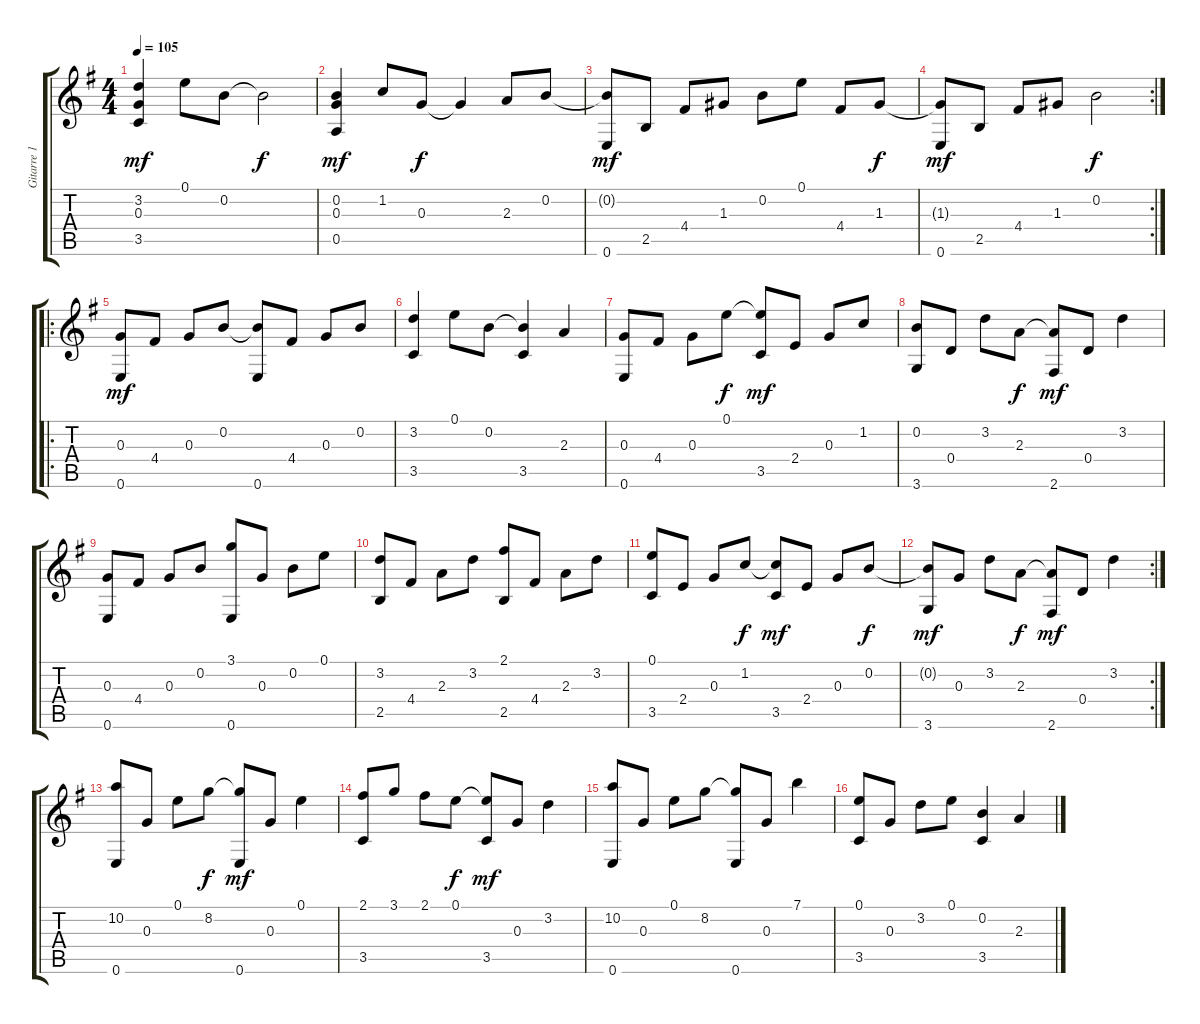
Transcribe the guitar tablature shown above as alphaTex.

\track ("Gitarre 1" "Gitarre 1") {instrument acousticguitarsteel}
\staff {score tabs}
\tuning (E4 B3 G3 D3 A2 E2) {hide}
\ts (4 4)
\tempo 105
\clef g2
\ks g
(3.2 0.3 3.5).4{dy mf instrument acousticguitarsteel} 0.1.8 0.2.8 0.2{t}.2{dy f} |
(0.2 0.3 0.5).4{dy mf} 1.2.8 0.3.8{dy f} 0.3{t}.4 2.3.8 0.2.8 |
(0.2{t} 0.6).8{dy mf} 2.5.8 4.4.8 1.3.8 0.2.8 0.1.8 4.4.8 1.3.8{dy f} |
\rc 2
(1.3{t} 0.6).8{dy mf} 2.5.8 4.4.8 1.3.8 0.2.2{dy f} |
\ro
(0.3 0.6).8{dy mf} 4.4.8 0.3.8 0.2.8 (0.2{t} 0.6).8 4.4.8 0.3.8 0.2.8 |
(3.2 3.5).4 0.1.8 0.2.8 (0.2{t} 3.5).4 2.3.4 |
(0.3 0.6).8 4.4.8 0.3.8 0.1.8{dy f} (0.1{t} 3.5).8{dy mf} 2.4.8 0.3.8 1.2.8 |
(0.2 3.6).8 0.4.8 3.2.8 2.3.8{dy f} (2.3{t} 2.6).8{dy mf} 0.4.8 3.2.4 |
(0.3 0.6).8 4.4.8 0.3.8 0.2.8 (3.1 0.6).8 0.3.8 0.2.8 0.1.8 |
(3.2 2.5).8 4.4.8 2.3.8 3.2.8 (2.1 2.5).8 4.4.8 2.3.8 3.2.8 |
(0.1 3.5).8 2.4.8 0.3.8 1.2.8{dy f} (1.2{t} 3.5).8{dy mf} 2.4.8 0.3.8 0.2.8{dy f} |
\rc 2
(0.2{t} 3.6).8{dy mf} 0.3.8 3.2.8 2.3.8{dy f} (2.3{t} 2.6).8{dy mf} 0.4.8 3.2.4 |
(10.2 0.6).8 0.3.8 0.1.8 8.2.8{dy f} (8.2{t} 0.6).8{dy mf} 0.3.8 0.1.4 |
(2.1 3.5).8 3.1.8 2.1.8 0.1.8{dy f} (0.1{t} 3.5).8{dy mf} 0.3.8 3.2.4 |
(10.2 0.6).8 0.3.8 0.1.8 8.2.8 (8.2{t} 0.6).8 0.3.8 7.1.4 |
(0.1 3.5).8 0.3.8 3.2.8 0.1.8 (0.2 3.5).4 2.3.4
